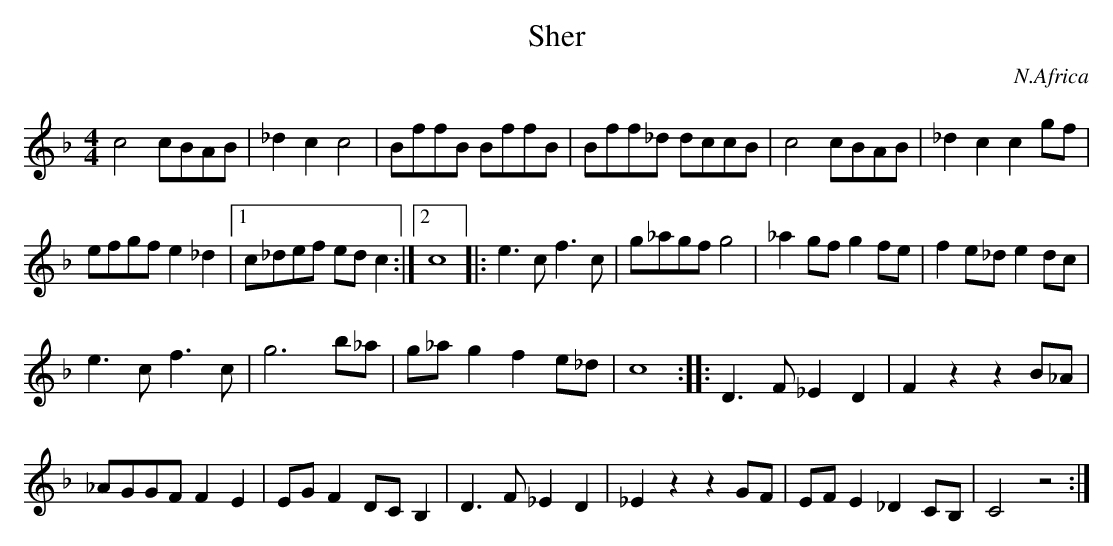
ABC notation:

X:1
T:Sher
O:N.Africa
M:4/4
K:CMix
c4 cBAB|_d2c2 c4|BffB BffB|Bff_d dccB|\
c4 cBAB|_d2c2 c2gf|
efgf e2_d2 |1 c_def edc2:|2 c8|:\
e3c f3c|g_agf g4|_a2gf g2fe|f2e_d e2dc|
e3c f3c|g6 b_a|g_ag2 f2e_d|c8::\
D3F _E2D2|F2z2 z2B_A|
_AGGF F2E2|EGF2 DCB,2|\
D3F _E2D2|_E2z2 z2GF|EFE2 _D2CB,|C4 z4:|
